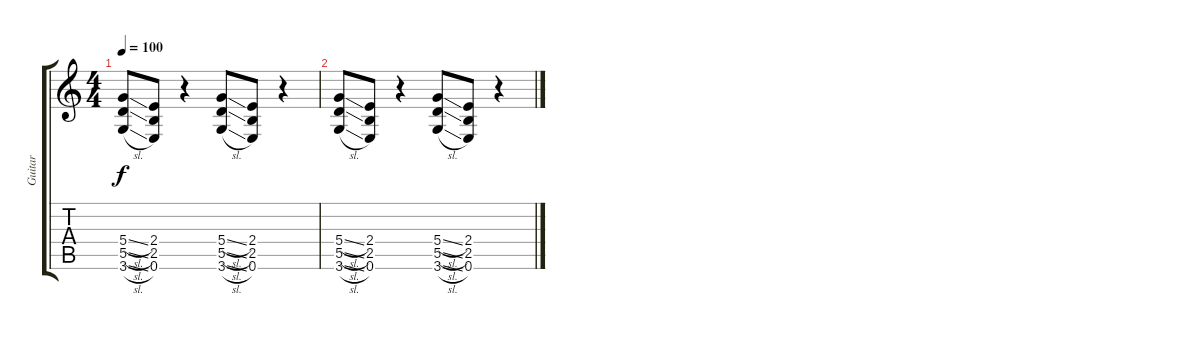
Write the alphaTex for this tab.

\track ("Guitar" "Guitar") {instrument distortionguitar}
\staff {score tabs}
\tuning (E4 B3 G3 D3 A2 E2) {hide}
\ts (4 4)
\tempo 100
\clef g2
\ks c
(5.4{sl} 5.5{sl} 3.6{sl}).8{dy f volume 7 balance 16} (2.4 2.5 0.6).8 r.4 (5.4{sl} 5.5{sl} 3.6{sl}).8{volume 5 balance 0} (2.4 2.5 0.6).8 r.4 |
(5.4{sl} 5.5{sl} 3.6{sl}).8{volume 3 balance 16} (2.4 2.5 0.6).8 r.4 (5.4{sl} 5.5{sl} 3.6{sl}).8{volume 1 balance 0} (2.4 2.5 0.6).8 r.4
